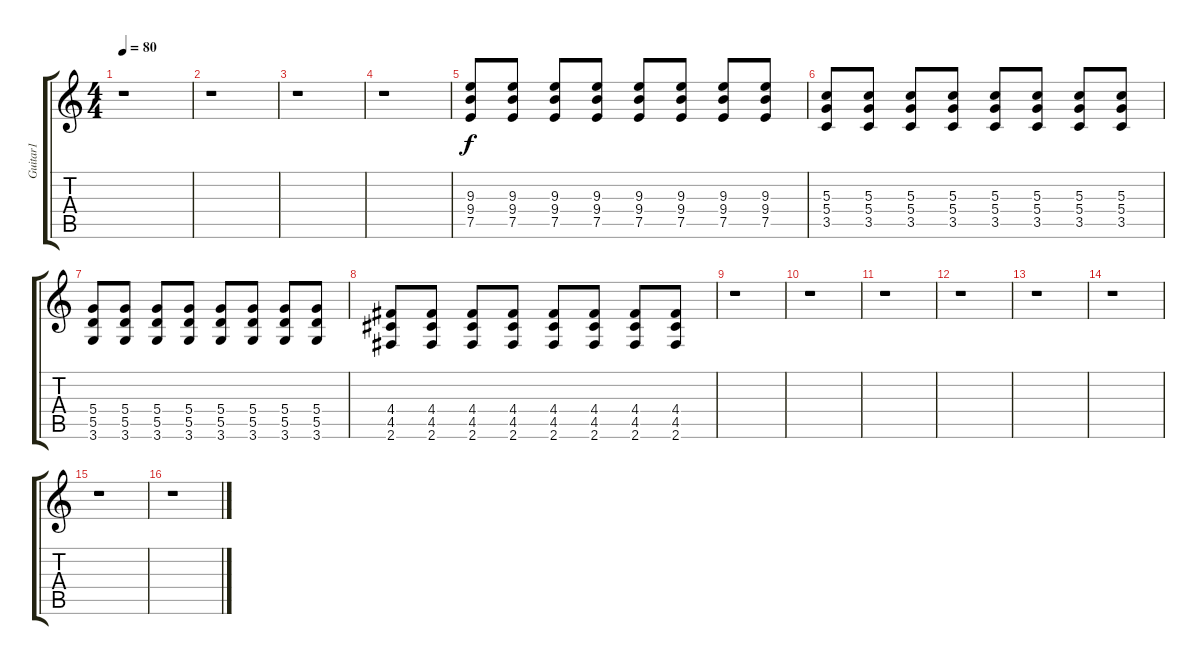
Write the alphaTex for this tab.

\track ("Guitar1" "Guitar1") {instrument distortionguitar}
\staff {score tabs}
\tuning (E4 B3 G3 D3 A2 E2) {hide}
\ts (4 4)
\tempo 80
\clef g2
\ks c
r.1{dy f instrument distortionguitar} |
r.1 |
r.1 |
r.1 |
(9.3 9.4 7.5).8 (9.3 9.4 7.5).8 (9.3 9.4 7.5).8 (9.3 9.4 7.5).8 (9.3 9.4 7.5).8 (9.3 9.4 7.5).8 (9.3 9.4 7.5).8 (9.3 9.4 7.5).8 |
(5.3 5.4 3.5).8 (5.3 5.4 3.5).8 (5.3 5.4 3.5).8 (5.3 5.4 3.5).8 (5.3 5.4 3.5).8 (5.3 5.4 3.5).8 (5.3 5.4 3.5).8 (5.3 5.4 3.5).8 |
(5.4 5.5 3.6).8 (5.4 5.5 3.6).8 (5.4 5.5 3.6).8 (5.4 5.5 3.6).8 (5.4 5.5 3.6).8 (5.4 5.5 3.6).8 (5.4 5.5 3.6).8 (5.4 5.5 3.6).8 |
(4.4 4.5 2.6).8 (4.4 4.5 2.6).8 (4.4 4.5 2.6).8 (4.4 4.5 2.6).8 (4.4 4.5 2.6).8 (4.4 4.5 2.6).8 (4.4 4.5 2.6).8 (4.4 4.5 2.6).8 |
r.1 |
r.1 |
r.1 |
r.1 |
r.1 |
r.1 |
r.1 |
r.1
